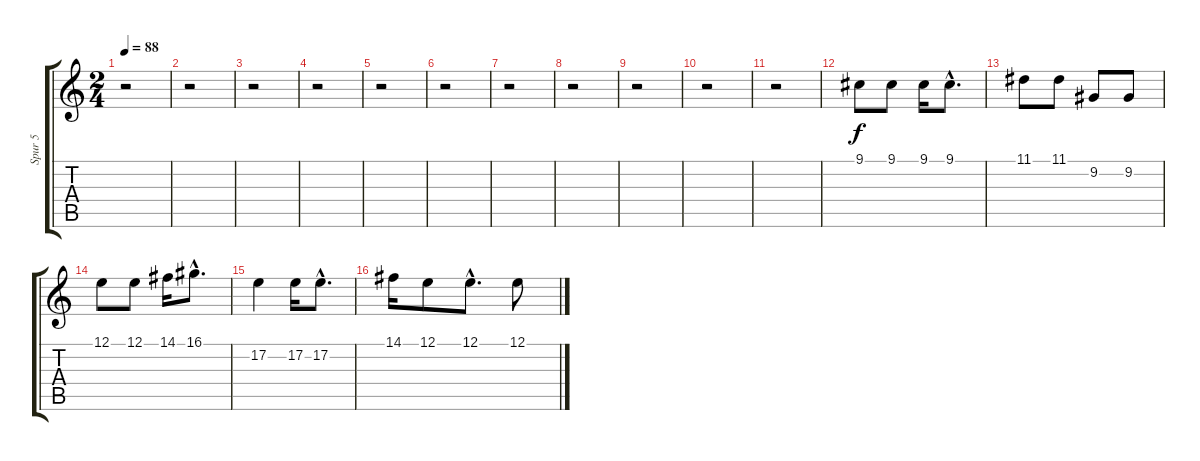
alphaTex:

\track ("Spur 5" "Spur 5") {instrument honkytonkpiano}
\staff {score tabs}
\tuning (E4 B3 G3 D3 A2 E2) {hide}
\ts (2 4)
\tempo 88
\clef g2
\ks c
r.2{dy f instrument honkytonkpiano} |
r.2 |
r.2 |
r.2 |
r.2 |
r.2 |
r.2 |
r.2 |
r.2 |
r.2 |
r.2 |
9.1.8 9.1.8 9.1.16 9.1{hac}.8{d} |
11.1.8 11.1.8 9.2.8 9.2.8 |
12.1.8 12.1.8 14.1.16 16.1{hac}.8{d} |
17.2.4 17.2.16 17.2{hac}.8{d} |
14.1.16 12.1.8 12.1{hac}.8{d} 12.1.8
